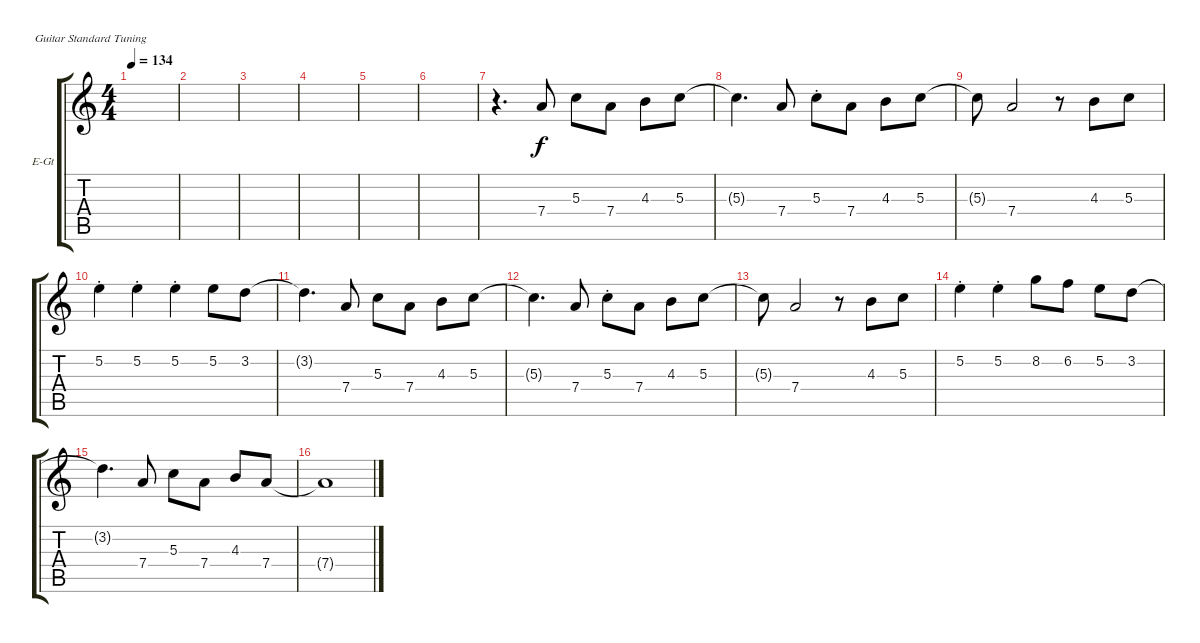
\defaultSystemsLayout 4
\bracketExtendMode groupsimilarinstruments
\firstSystemTrackNameOrientation horizontal
\otherSystemsTrackNameOrientation horizontal
\track ("Keys guitar" "E-Gt") {mute instrument distortionguitar}
\staff {score tabs}
\tuning (E4 B3 G3 D3 A2 E2)
\ts (4 4)
\tempo 134
\clef g2
\ks c
|
|
|
|
|
|
r.4{d} 7.4.8 5.3.8 7.4.8 4.3.8 5.3.8 |
5.3{t}.4{d} 7.4.8 5.3{st}.8 7.4.8 4.3.8 5.3.8 |
5.3{t}.8 7.4.2 r.8 4.3.8 5.3.8 |
5.2{st}.4 5.2{st}.4 5.2{st}.4 5.2.8 3.2.8 |
3.2{t}.4{d} 7.4.8 5.3.8 7.4.8 4.3.8 5.3.8 |
5.3{t}.4{d} 7.4.8 5.3{st}.8 7.4.8 4.3.8 5.3.8 |
5.3{t}.8 7.4.2 r.8 4.3.8 5.3.8 |
5.2{st}.4 5.2{st}.4 8.2.8 6.2.8 5.2.8 3.2.8 |
3.2{t}.4{d} 7.4.8 5.3.8 7.4.8 4.3.8 7.4.8 |
7.4{t}.1
